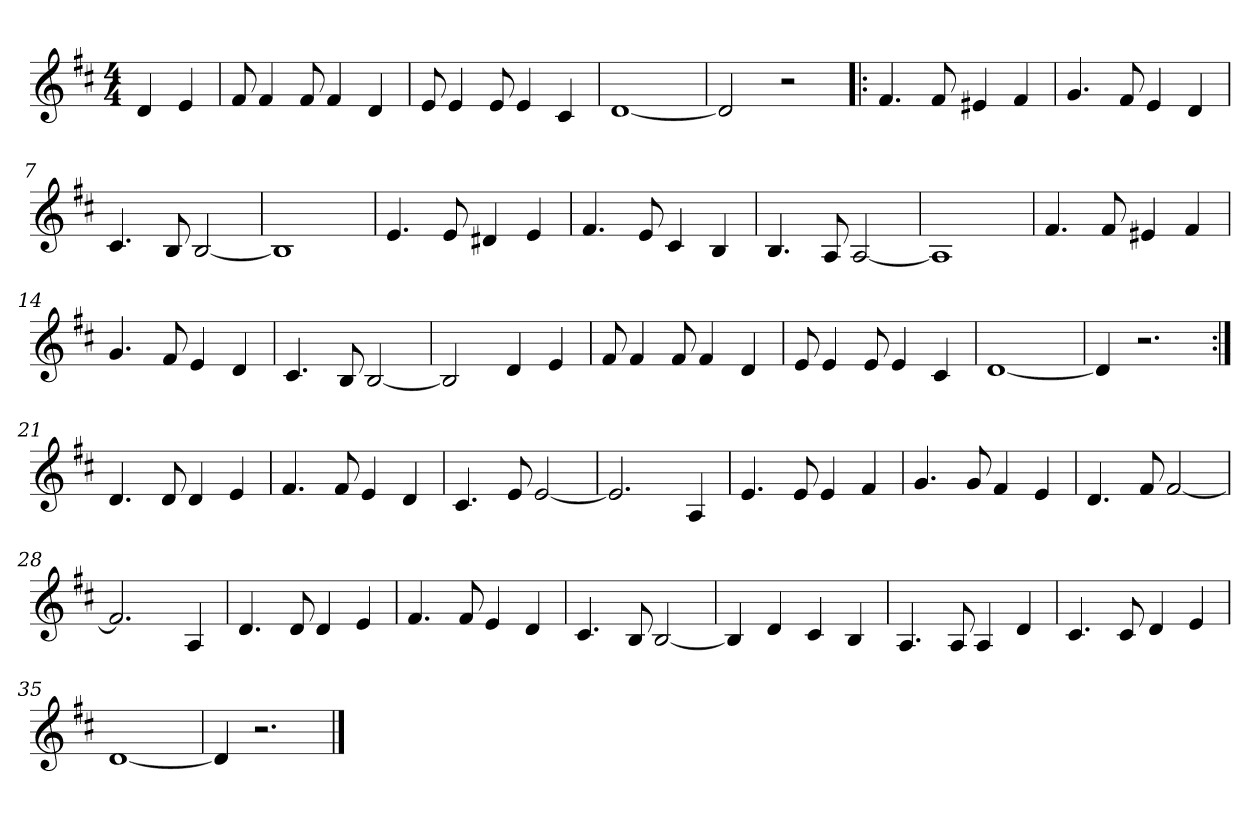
**kern
*part1
*staff1
*clefG2
*k[f#c#]
*D:
*M4/4
=
4d/
4e/
=1
8f#/
4f#/
8f#/
4f#/
4d/
=2
8e/
4e/
8e/
4e/
4c#/
=3
[1d
=4
2d/]
2r
!!LO:LB:g=z
=5!|:
4.f#/
8f#/
4e#X/
4f#/
=6
4.g/
8f#/
4e/
4d/
=7
4.c#/
8B/
[2B/
=8
1B]
=9
4.e/
8e/
4d#X/
4e/
=10
4.f#/
8e/
4c#/
4B/
!!LO:LB:g=z
=11
4.B/
8A/
[2A/
=12
1A]
=13
4.f#/
8f#/
4e#X/
4f#/
=14
4.g/
8f#/
4e/
4d/
=15
4.c#/
8B/
[2B/
=16
2B/]
4d/
4e/
!!LO:LB:g=z
=17
8f#/
4f#/
8f#/
4f#/
4d/
=18
8e/
4e/
8e/
4e/
4c#/
=19
[1d
=20
4d/]
2.r
!!LO:LB:g=z
=21:|!
4.d/
8d/
4d/
4e/
=22
4.f#/
8f#/
4e/
4d/
=23
4.c#/
8e/
[2e/
=24
2.e/]
4A/
=25
4.e/
8e/
4e/
4f#/
=26
4.g/
8g/
4f#/
4e/
!!LO:LB:g=z
=27
4.d/
8f#/
[2f#/
=28
2.f#/]
4A/
=29
4.d/
8d/
4d/
4e/
=30
4.f#/
8f#/
4e/
4d/
=31
4.c#/
8B/
[2B/
=32
4B/]
4d/
4c#/
4B/
!!LO:LB:g=z
=33
4.A/
8A/
4A/
4d/
=34
4.c#/
8c#/
4d/
4e/
=35
[1d
=36
4d/]
2.r
==
*-
